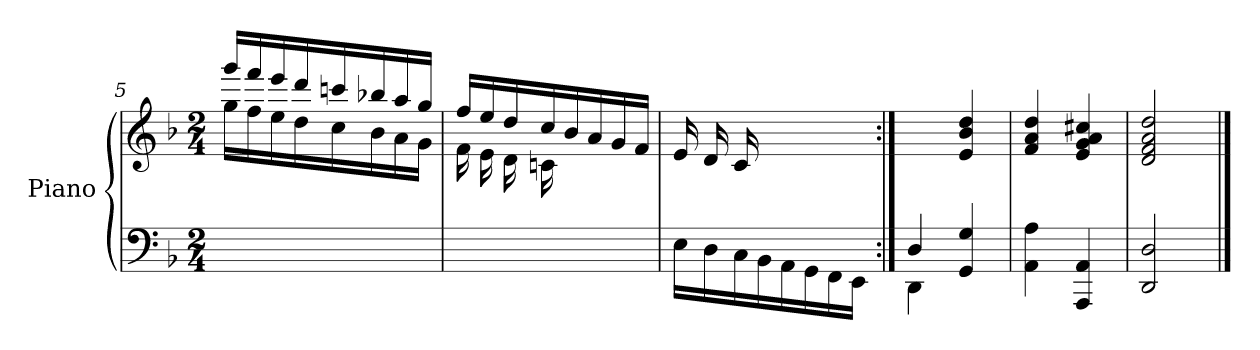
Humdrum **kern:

**kern	**kern
*part1	*part1
*staff2	*staff1
*I"Piano	*
*I'Pno.	*
!!LO:LB:g=z
*clefF4	*clefG2
*k[b-]	*k[b-]
*M2/4	*M2/4
=5	=5
*	*^
2ryy	16ggg/LL	16gg\LL
.	16fff/	16ff\
.	16eee/	16ee\
.	16ddd/	16dd\
.	16cccn/	16cc\
.	16bb-X/	16b-\
.	16aa/	16a\
.	16gg/JJ	16g\JJ
=6	=6	=6
4ryy	16ff/LL	16f\LL
.	16ee/	16e\
.	16dd/	16d\
.	16cc/	16cn\
16B-X\	16b-/	4ryy
16A\	16a/	.
16G\	16g/	.
16F\JJ	16f/JJ	.
*	*v	*v
=7	=7
*^	*
8.ryy	16E\LL	16e/LL
.	16D\	16d/
.	16C\	16c/
16B-/	16BB-\	4ryy
16A/	16AA\	.
16G/	16GG\	.
16F/	16FF\	.
16E/JJ	16EE\JJ	16ryy
=8:|!	=8:|!	=8:|!
4D/	4DD\	4ryy
4ryy	4GG/ 4G/	4e/ 4b-/ 4dd/
*v	*v	*
=9	=9
4AA\ 4A\	4f/ 4a/ 4dd/
4AAA/ 4AA/	4e/ 4g/ 4a/ 4cc#X/
=10	=10
2DD/ 2D/	2d/ 2f/ 2a/ 2dd/
==	==
*-	*-
